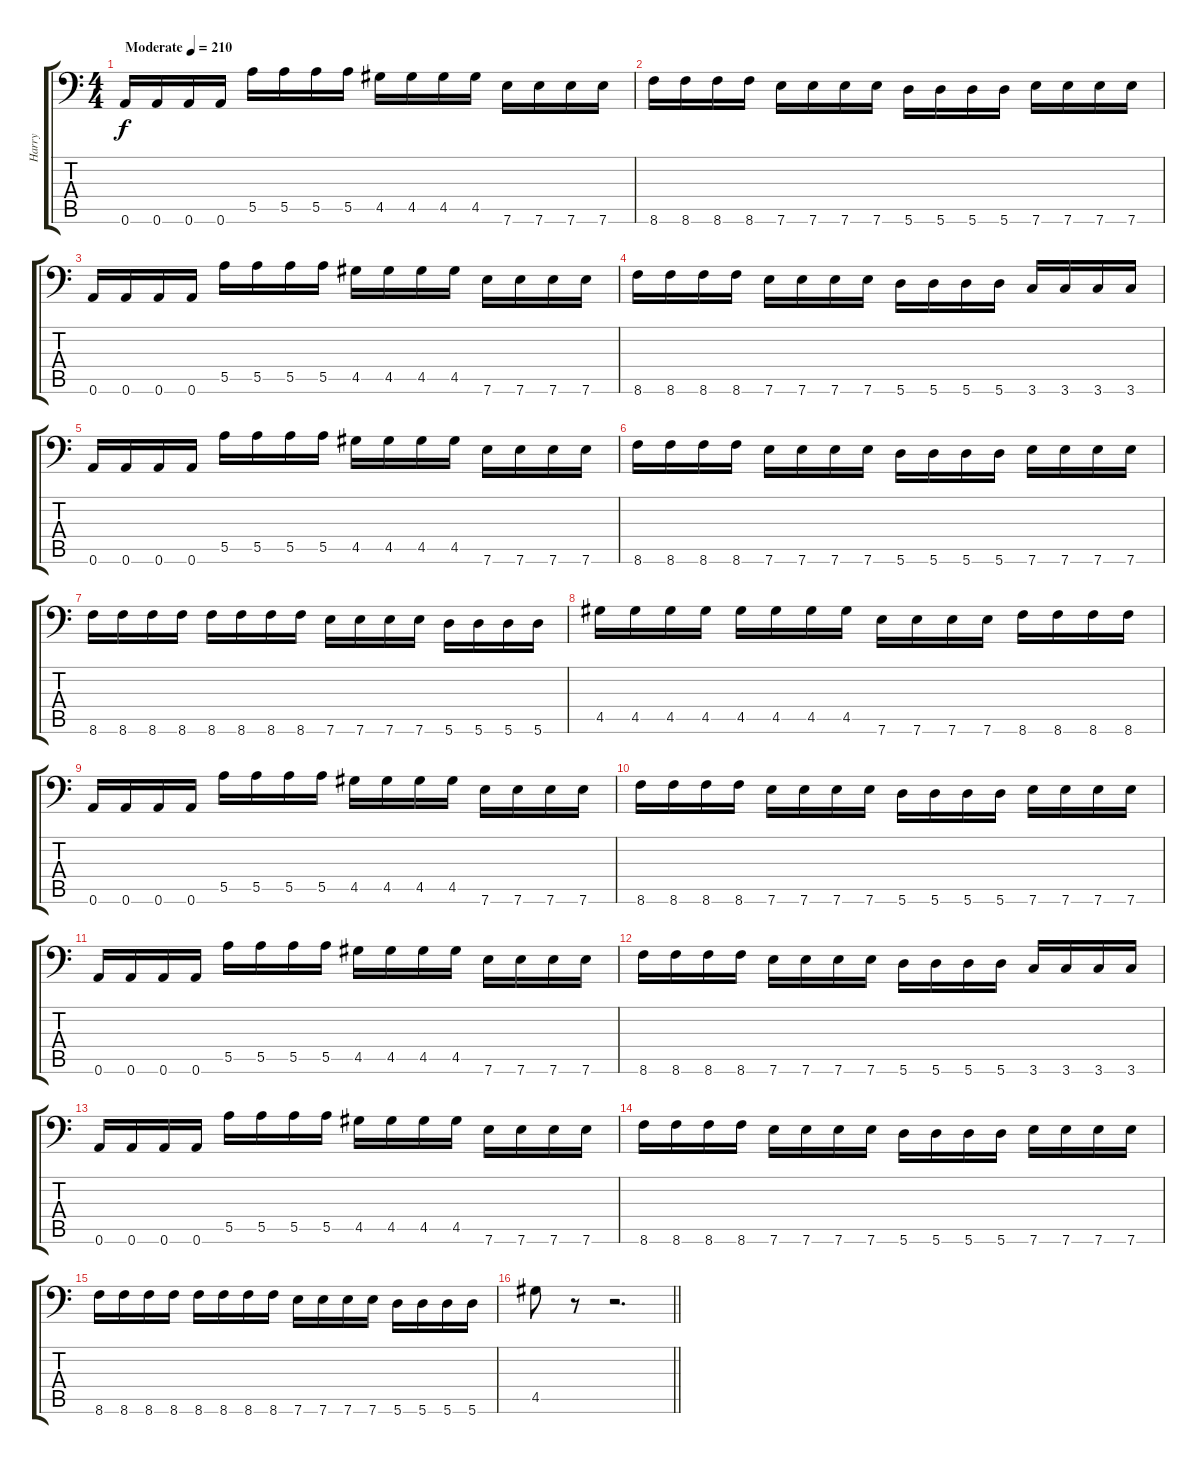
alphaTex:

\track ("Harry" "Harry") {instrument distortionguitar}
\staff {score tabs}
\tuning (B3 Gb3 D3 A2 E2 A1) {hide}
\ts (4 4)
\section ("" "")
\tempo (210 "Moderate")
\clef f4
\ks c
0.6.16{dy f instrument distortionguitar} 0.6.16 0.6.16 0.6.16 5.5.16 5.5.16 5.5.16 5.5.16 4.5.16 4.5.16 4.5.16 4.5.16 7.6.16 7.6.16 7.6.16 7.6.16 |
8.6.16 8.6.16 8.6.16 8.6.16 7.6.16 7.6.16 7.6.16 7.6.16 5.6.16 5.6.16 5.6.16 5.6.16 7.6.16 7.6.16 7.6.16 7.6.16 |
0.6.16 0.6.16 0.6.16 0.6.16 5.5.16 5.5.16 5.5.16 5.5.16 4.5.16 4.5.16 4.5.16 4.5.16 7.6.16 7.6.16 7.6.16 7.6.16 |
8.6.16 8.6.16 8.6.16 8.6.16 7.6.16 7.6.16 7.6.16 7.6.16 5.6.16 5.6.16 5.6.16 5.6.16 3.6.16 3.6.16 3.6.16 3.6.16 |
0.6.16 0.6.16 0.6.16 0.6.16 5.5.16 5.5.16 5.5.16 5.5.16 4.5.16 4.5.16 4.5.16 4.5.16 7.6.16 7.6.16 7.6.16 7.6.16 |
8.6.16 8.6.16 8.6.16 8.6.16 7.6.16 7.6.16 7.6.16 7.6.16 5.6.16 5.6.16 5.6.16 5.6.16 7.6.16 7.6.16 7.6.16 7.6.16 |
8.6.16 8.6.16 8.6.16 8.6.16 8.6.16 8.6.16 8.6.16 8.6.16 7.6.16 7.6.16 7.6.16 7.6.16 5.6.16 5.6.16 5.6.16 5.6.16 |
4.5.16 4.5.16 4.5.16 4.5.16 4.5.16 4.5.16 4.5.16 4.5.16 7.6.16 7.6.16 7.6.16 7.6.16 8.6.16 8.6.16 8.6.16 8.6.16 |
0.6.16 0.6.16 0.6.16 0.6.16 5.5.16 5.5.16 5.5.16 5.5.16 4.5.16 4.5.16 4.5.16 4.5.16 7.6.16 7.6.16 7.6.16 7.6.16 |
8.6.16 8.6.16 8.6.16 8.6.16 7.6.16 7.6.16 7.6.16 7.6.16 5.6.16 5.6.16 5.6.16 5.6.16 7.6.16 7.6.16 7.6.16 7.6.16 |
0.6.16 0.6.16 0.6.16 0.6.16 5.5.16 5.5.16 5.5.16 5.5.16 4.5.16 4.5.16 4.5.16 4.5.16 7.6.16 7.6.16 7.6.16 7.6.16 |
8.6.16 8.6.16 8.6.16 8.6.16 7.6.16 7.6.16 7.6.16 7.6.16 5.6.16 5.6.16 5.6.16 5.6.16 3.6.16 3.6.16 3.6.16 3.6.16 |
0.6.16 0.6.16 0.6.16 0.6.16 5.5.16 5.5.16 5.5.16 5.5.16 4.5.16 4.5.16 4.5.16 4.5.16 7.6.16 7.6.16 7.6.16 7.6.16 |
8.6.16 8.6.16 8.6.16 8.6.16 7.6.16 7.6.16 7.6.16 7.6.16 5.6.16 5.6.16 5.6.16 5.6.16 7.6.16 7.6.16 7.6.16 7.6.16 |
8.6.16 8.6.16 8.6.16 8.6.16 8.6.16 8.6.16 8.6.16 8.6.16 7.6.16 7.6.16 7.6.16 7.6.16 5.6.16 5.6.16 5.6.16 5.6.16 |
\barLineRight lightlight
4.5.8 r.8 r.2{d}
